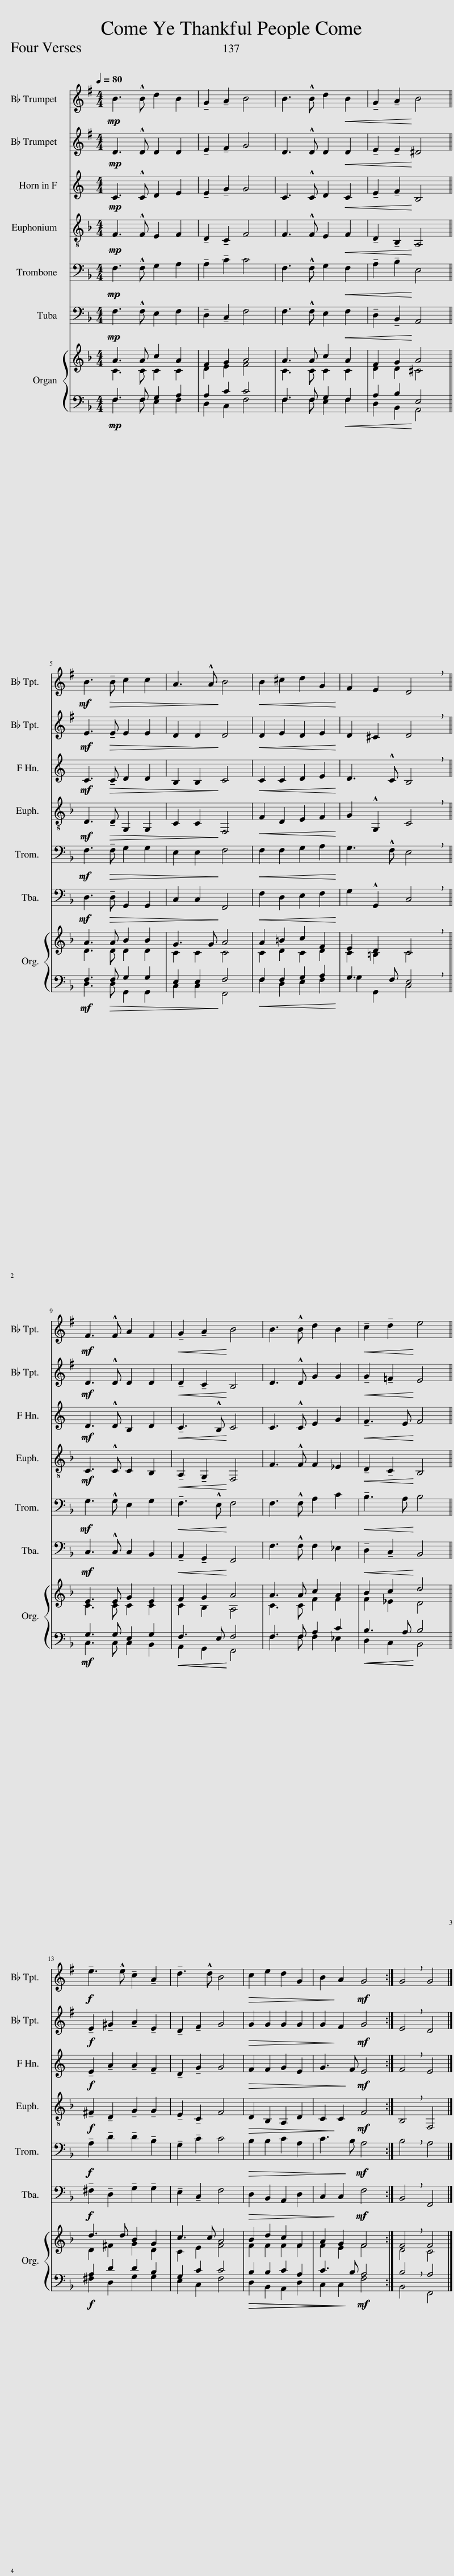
X:1
%%score 1 2 3 4 5 6 { ( 7 8 ) | ( 9 10 ) }
L:1/8
Q:1/4=80
M:4/4
I:linebreak $
K:F
V:1 treble transpose=-2
V:2 treble transpose=-2
V:3 treble transpose=-7
V:4 treble-8
V:5 bass
V:6 bass
V:7 treble
V:8 treble
V:9 bass
V:10 bass
V:1
[K:G]!mp! B3 !^!B d2 B2 | !tenuto!G2 !tenuto!A2 B4 | B3 !^!B d2!<(! B2 | !tenuto!G2 !tenuto!A2!<)! B4 ||$!mf! B3!>(! !tenuto!B c2 c2 | %5
 A3 !^!A!>)! B4 |!<(! B2 ^c2 d2 G2!<)! | F2 E2 !breath!D4 ||$!mf! F3 !^!F A2 F2 |!<(! !tenuto!G2 !tenuto!A2!<)! B4 | %10
 B3 !^!B d2 B2 |!<(! !tenuto!c2 !tenuto!d2!<)! e4 ||$!f! !tenuto!e3 !^!e !tenuto!c2 !tenuto!A2 | !tenuto!d3 !^!d B4 |!>(! c2 e2 d2 G2 | %15
 B2!>)! A2!mf! G4 :| !breath!G4 G4 |] %17
V:2
[K:G]!mp! D3 !^!D D2 D2 | !tenuto!E2 !tenuto!F2 G4 | D3 !^!D D2!<(! D2 | !tenuto!E2 !tenuto!E2!<)! ^D4 ||$!mf! E3!>(! !tenuto!E E2 E2 | %5
 D2 D2!>)! D4 |!<(! D2 E2 D2 E2!<)! | D2 ^C2 !breath!D4 ||$!mf! D3 !^!D D2 D2 |!<(! !tenuto!D2 !tenuto!C2!<)! B,4 | %10
 D3 !^!D G2 G2 |!<(! !tenuto!G2 !tenuto!=F2!<)! E4 ||$!f! !tenuto!E2 !tenuto!^G2 !tenuto!A2 !tenuto!E2 | !tenuto!D2 !tenuto!F2 G4 |!>(! G2 G2 G2 G2 | %15
 G2!>)! F2!mf! G4 :| !breath!E4 D4 |] %17
V:3
[K:C]!mp! C3 !^!C D2 E2 | !tenuto!E2 !tenuto!G2 G4 | C3 !^!C D2!<(! C2 | !tenuto!E2 !tenuto!F2!<)! B,4 ||$!mf! C3!>(! !tenuto!C D2 D2 | %5
 B,2 B,2!>)! C4 |!<(! C2 C2 D2 E2!<)! | D3 !^!C !breath!B,4 ||$!mf! D3 !^!D B,2 D2 |!<(! !tenuto!C3 !^!B,!<)! C4 | %10
 C3 !^!C E2 G2 |!<(! !tenuto!F3 E!<)! F4 ||$!f! !tenuto!E2 !tenuto!A2 !tenuto!A2 !tenuto!F2 | !tenuto!D2 !tenuto!G2 G4 |!>(! F2 F2 G2 E2 | %15
 G3!>)! F!mf! E4 :| !breath!F4 E4 |] %17
V:4
!mp! F3 !^!F E2 F2 | !tenuto!D2 !tenuto!C2 F4 | F3 !^!F E2!<(! F2 | !tenuto!D2 !tenuto!B,2!<)! A,4 ||$!mf! D3!>(! !tenuto!D G,2 G,2 | %5
 C2 C2!>)! F,4 |!<(! F2 D2 E2 F2!<)! | G2 !^!G,2 !breath!C4 ||$!mf! C3 !^!C C2 B,2 |!<(! !tenuto!A,2 !tenuto!G,2!<)! F,4 | %10
 F3 !^!F F2 _E2 |!<(! !tenuto!D2 !tenuto!C2!<)! B,4 ||$!f! !tenuto!^F2 !tenuto!D2 !tenuto!G2 !tenuto!G2 | !tenuto!E2 !tenuto!C2 F4 |!>(! D2 B,2 A,2 D2 | %15
 C2!>)! C2!mf! F4 :| !breath!B,4 F,4 |] %17
V:5
!mp! F,3 !^!F, G,2 A,2 | !tenuto!A,2 !tenuto!C2 C4 | F,3 !^!F, G,2!<(! F,2 | !tenuto!A,2 !tenuto!B,2!<)! E,4 ||$!mf! F,3!>(! !tenuto!F, G,2 G,2 | %5
 E,2 E,2!>)! F,4 |!<(! F,2 F,2 G,2 A,2!<)! | G,3 !^!F, !breath!E,4 ||$!mf! G,3 !^!G, E,2 G,2 |!<(! !tenuto!F,3 !^!E,!<)! F,4 | %10
 F,3 !^!F, A,2 C2 |!<(! !tenuto!B,3 A,!<)! B,4 ||$!f! !tenuto!A,2 !tenuto!D2 !tenuto!D2 !tenuto!B,2 | !tenuto!G,2 !tenuto!C2 C4 |!>(! B,2 B,2 C2 A,2 | %15
 C3!>)! B,!mf! A,4 :| !breath!B,4 A,4 |] %17
V:6
!mp! F,3 !^!F, E,2 F,2 | !tenuto!D,2 !tenuto!C,2 F,4 | F,3 !^!F, E,2!<(! F,2 | !tenuto!D,2 !tenuto!B,,2!<)! A,,4 ||$!mf! D,3!>(! !tenuto!D, G,,2 G,,2 | %5
 C,2 C,2!>)! F,,4 |!<(! F,2 D,2 E,2 F,2!<)! | G,2 !^!G,,2 !breath!C,4 ||$!mf! C,3 !^!C, C,2 B,,2 |!<(! !tenuto!A,,2 !tenuto!G,,2!<)! F,,4 | %10
 F,3 !^!F, F,2 _E,2 |!<(! !tenuto!D,2 !tenuto!C,2!<)! B,,4 ||$!f! !tenuto!^F,2 !tenuto!D,2 !tenuto!G,2 !tenuto!G,2 | !tenuto!E,2 !tenuto!C,2 F,4 |!>(! D,2 B,,2 A,,2 D,2 | %15
 C,2!>)! C,2!mf! F,4 :| !breath!B,,4 F,,4 |] %17
V:7
 A3 A c2 A2 | F2 G2 A4 | A3 A c2 A2 | F2 G2 A4 ||$ A3 A B2 B2 | %5
 G3 G A4 | A2 =B2 c2 F2 | E2 D2 !breath!C4 ||$ E3 E G2 E2 | F2 G2 A4 | %10
 A3 A c2 A2 | B2 c2 d4 ||$ d3 d B2 G2 | c3 c A4 | B2 d2 c2 F2 | %15
 A2 G2 F4 :| !breath!F4 F4 |] %17
V:8
 C3 C C2 C2 | D2 E2 F4 | C3 C C2 C2 | D2 D2 ^C4 ||$ D3 D D2 D2 | %5
 C2 C2 C4 | C2 D2 C2 D2 | C2 =B,2 C4 ||$ C3 C C2 C2 | C2 B,2 A,4 | %10
 C3 C F2 F2 | F2 _E2 D4 ||$ D2 ^F2 G2 D2 | C2 E2 F4 | F2 F2 F2 F2 | %15
 F2 E2 F4 :| D4 C4 |] %17
V:9
!mp! F,3 F, G,2 A,2 | A,2 C2 C4 | F,3 F, G,2!<(! F,2 | A,2 B,2!<)! E,4 ||$!mf! F,3!>(! F, G,2 G,2 | %5
 E,2 E,2!>)! F,4 |!<(! F,2 F,2 G,2 A,2!<)! | G,3 F, !breath!E,4 ||$!mf! G,3 G, E,2 G,2 |!<(!!<(! F,3 E,!<)!!<)! F,4 | %10
 F,3 F, A,2 C2 |!<(!!<(! B,3 A,!<)!!<)! B,4 ||$!f! A,2 D2 D2 B,2 | G,2 C2 C4 |!>(!!>(! B,2 B,2 C2 A,2 | %15
 C3!>)!!>)! B,!mf! A,4 :| !breath!B,4 A,4 |] %17
V:10
 F,3 F, E,2 F,2 | D,2 C,2 F,4 | F,3 F, E,2 F,2 | D,2 B,,2 A,,4 ||$ D,3 D, G,,2 G,,2 | %5
 C,2 C,2 F,,4 | F,2 D,2 E,2 F,2 | G,2 G,,2 C,4 ||$ C,3 C, C,2 B,,2 | A,,2 G,,2 F,,4 | %10
 F,3 F, F,2 _E,2 | D,2 C,2 B,,4 ||$ ^F,2 D,2 G,2 G,2 | E,2 C,2 F,4 | D,2 B,,2 A,,2 D,2 | %15
 C,2 C,2 F,4 :| B,,4 F,,4 |] %17
